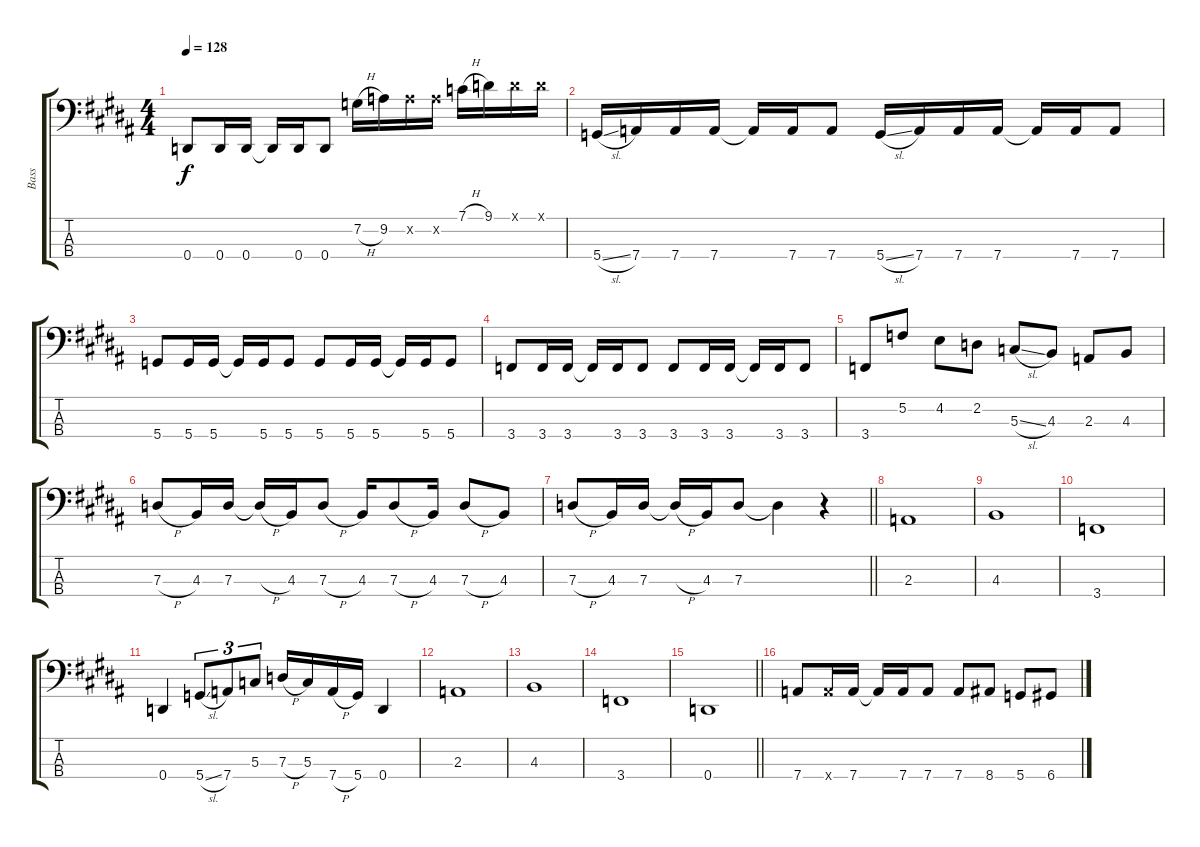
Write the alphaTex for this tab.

\track ("Bass" "Bass") {instrument electricbasspick}
\staff {score tabs}
\tuning (F2 C2 G1 D1) {hide}
\ts (4 4)
\tempo 128
\clef f4
\ks g#minor
0.4.8{dy f} 0.4.16 0.4.16 0.4{t}.16 0.4.16 0.4.8 7.2{h}.16 9.2.16 9.2{x}.16 9.2{x}.16 7.1{h}.16 9.1.16 9.1{x}.16 9.1{x}.16 |
\ks b
5.4{sl}.16 7.4.16 7.4.16 7.4.16 7.4{t}.16 7.4.16 7.4.8 5.4{sl}.16 7.4.16 7.4.16 7.4.16 7.4{t}.16 7.4.16 7.4.8 |
\ks g#minor
5.4.8 5.4.16 5.4.16 5.4{t}.16 5.4.16 5.4.8 5.4.8 5.4.16 5.4.16 5.4{t}.16 5.4.16 5.4.8 |
3.4.8 3.4.16 3.4.16 3.4{t}.16 3.4.16 3.4.8 3.4.8 3.4.16 3.4.16 3.4{t}.16 3.4.16 3.4.8 |
3.4.8 5.2.8 4.2.8 2.2.8 5.3{sl}.8 4.3.8 2.3.8 4.3.8 |
\ks b
7.3{h}.8 4.3.16 7.3.16 7.3{h t}.16 4.3.16 7.3{h}.8 4.3.16 7.3{h}.8 4.3.16 7.3{h}.8 4.3.8 |
\barLineRight lightlight
\ks g#minor
7.3{h}.8 4.3.16 7.3.16 7.3{h t}.16 4.3.16 7.3.8 7.3{t}.4 r.4 |
\section ("" " ")
2.3.1 |
4.3.1 |
\ks b
3.4.1 |
\ks g#minor
0.4.4 5.4{sl}.8{tu (3 2)} 7.4.8{tu (3 2)} 5.3.8{tu (3 2)} 7.3{h}.16 5.3.16 7.4{h}.16 5.4.16 0.4.4 |
2.3.1 |
4.3.1 |
\ks b
3.4.1 |
\barLineRight lightlight
\ks g#minor
0.4.1 |
\section ("" " ")
7.4.8 7.4{x}.16 7.4.16 7.4{t}.16 7.4.16 7.4.8 7.4.8 8.4.8 5.4.8 6.4.8
